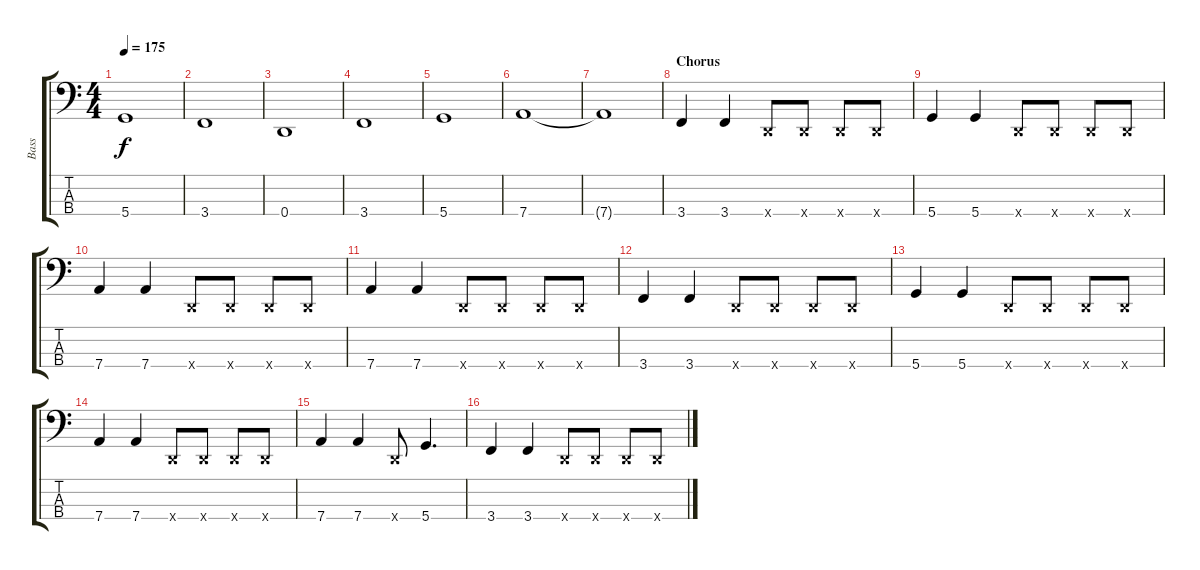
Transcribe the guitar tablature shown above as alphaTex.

\track ("Bass" "Bass") {instrument electricbassfinger}
\staff {score tabs}
\tuning (G2 D2 A1 D1) {hide}
\ts (4 4)
\tempo 175
\clef f4
\ks c
5.4.1{dy f} |
3.4.1 |
0.4.1 |
3.4.1 |
5.4.1 |
7.4.1 |
7.4{t}.1 |
\section ("" "Chorus")
3.4.4 3.4.4 0.4{x}.8 0.4{x}.8 0.4{x}.8 0.4{x}.8 |
5.4.4 5.4.4 0.4{x}.8 0.4{x}.8 0.4{x}.8 0.4{x}.8 |
7.4.4 7.4.4 0.4{x}.8 0.4{x}.8 0.4{x}.8 0.4{x}.8 |
7.4.4 7.4.4 0.4{x}.8 0.4{x}.8 0.4{x}.8 0.4{x}.8 |
3.4.4 3.4.4 0.4{x}.8 0.4{x}.8 0.4{x}.8 0.4{x}.8 |
5.4.4 5.4.4 0.4{x}.8 0.4{x}.8 0.4{x}.8 0.4{x}.8 |
7.4.4 7.4.4 0.4{x}.8 0.4{x}.8 0.4{x}.8 0.4{x}.8 |
7.4.4 7.4.4 0.4{x}.8 5.4.4{d} |
3.4.4 3.4.4 0.4{x}.8 0.4{x}.8 0.4{x}.8 0.4{x}.8
